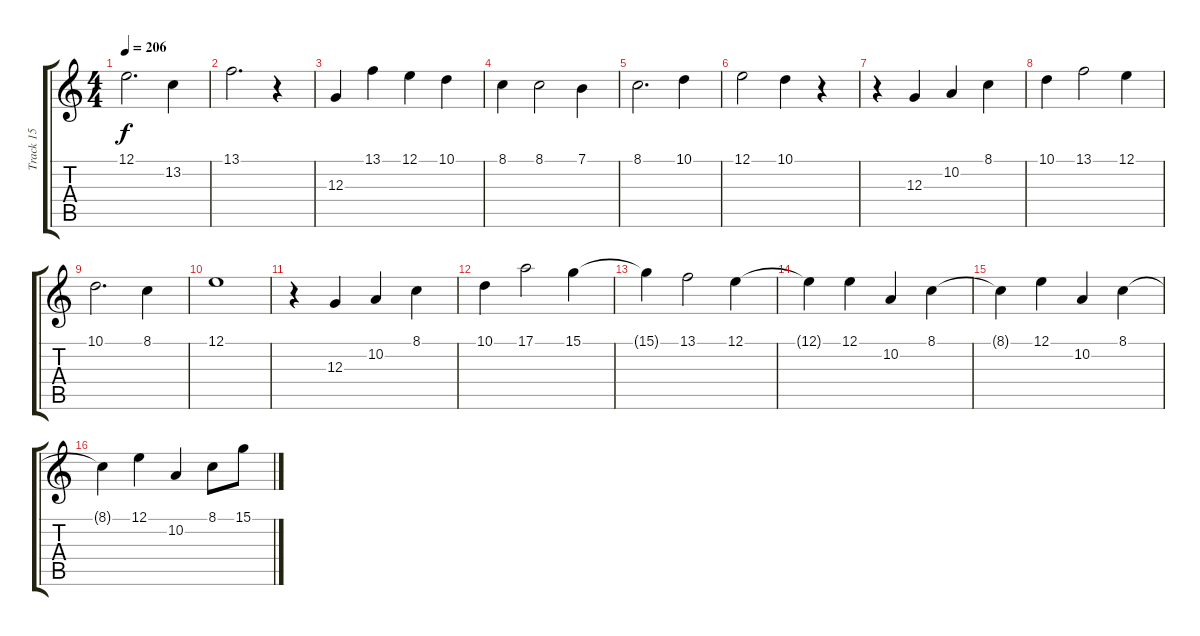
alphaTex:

\track ("Track 15" "Track 15") {instrument pad4choir}
\staff {score tabs}
\tuning (E4 B3 G3 D3 A2 E2) {hide}
\ts (4 4)
\tempo 206
\clef g2
\ks c
12.1.2{d dy f} 13.2.4 |
13.1.2{d} r.4 |
12.3.4 13.1.4 12.1.4 10.1.4 |
8.1.4 8.1.2 7.1.4 |
8.1.2{d} 10.1.4 |
12.1.2 10.1.4 r.4 |
r.4 12.3.4 10.2.4 8.1.4 |
10.1.4 13.1.2 12.1.4 |
10.1.2{d} 8.1.4 |
12.1.1 |
r.4 12.3.4 10.2.4 8.1.4 |
10.1.4 17.1.2 15.1.4 |
15.1{t}.4 13.1.2 12.1.4 |
12.1{t}.4 12.1.4 10.2.4 8.1.4 |
8.1{t}.4 12.1.4 10.2.4 8.1.4 |
8.1{t}.4 12.1.4 10.2.4 8.1.8 15.1.8
